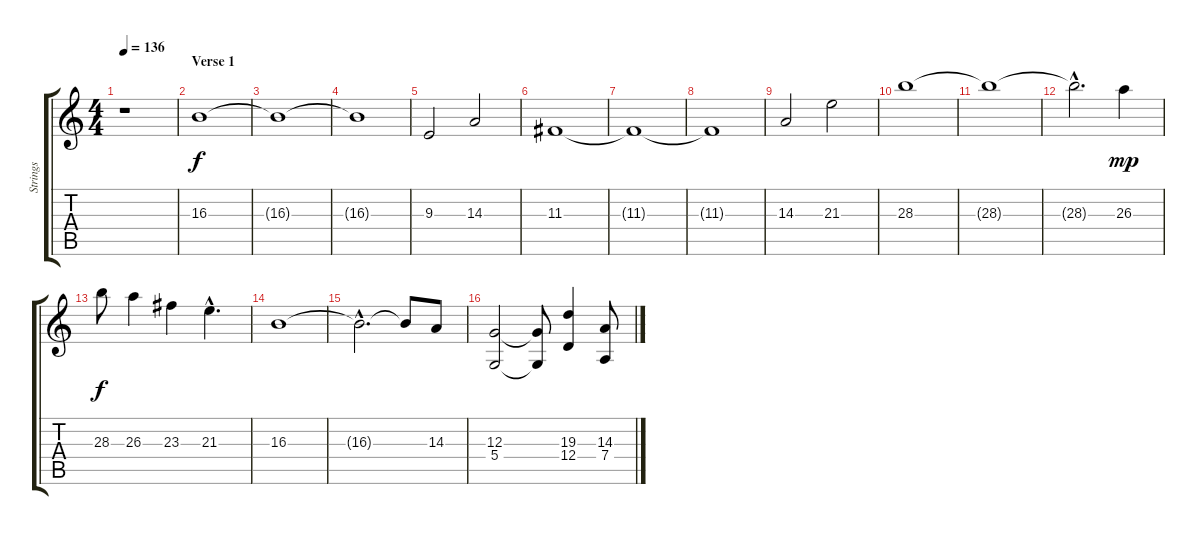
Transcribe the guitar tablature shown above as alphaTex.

\track ("Strings" "Strings") {instrument stringensemble1}
\staff {score tabs}
\tuning (E4 B3 G3 D3 A2 E2) {hide}
\ts (4 4)
\tempo 136
\clef g2
\ks c
r.1{dy f} |
\section ("" "Verse 1")
16.3.1 |
16.3{t}.1 |
16.3{t}.1 |
9.3.2 14.3.2 |
11.3.1 |
11.3{t}.1 |
11.3{t}.1 |
14.3.2 21.3.2 |
28.3.1 |
28.3{t}.1 |
28.3{hac t}.2{d} 26.3.4{dy mp} |
28.3.8{dy f} 26.3.4 23.3.4 21.3{hac}.4{d} |
16.3.1 |
16.3{hac t}.2{d} 16.3{t}.8 14.3.8 |
(12.3 5.4).2 (12.3{t} 5.4{t}).8 (19.3 12.4).4 (14.3 7.4).8
